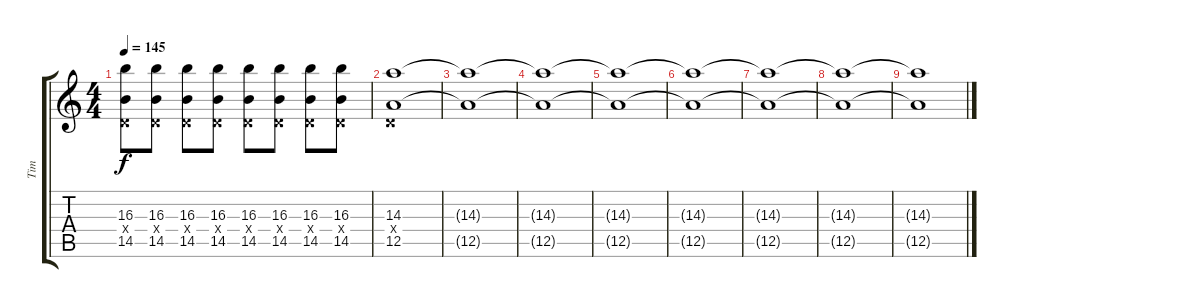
\track ("Tim" "Tim") {instrument distortionguitar}
\staff {score tabs}
\tuning (E4 B3 G3 D3 A2 D2) {hide}
\ts (4 4)
\tempo 145
\clef g2
\ks c
(16.3 0.4{x} 14.5).8{dy f} (16.3 0.4{x} 14.5).8 (16.3 0.4{x} 14.5).8 (16.3 0.4{x} 14.5).8 (16.3 0.4{x} 14.5).8 (16.3 0.4{x} 14.5).8 (16.3 0.4{x} 14.5).8 (16.3 0.4{x} 14.5).8 |
(14.3 0.4{x} 12.5).1 |
(14.3{t} 12.5{t}).1 |
(14.3{t} 12.5{t}).1 |
(14.3{t} 12.5{t}).1{volume 0} |
(14.3{t} 12.5{t}).1 |
(14.3{t} 12.5{t}).1 |
(14.3{t} 12.5{t}).1 |
(14.3{t} 12.5{t}).1
